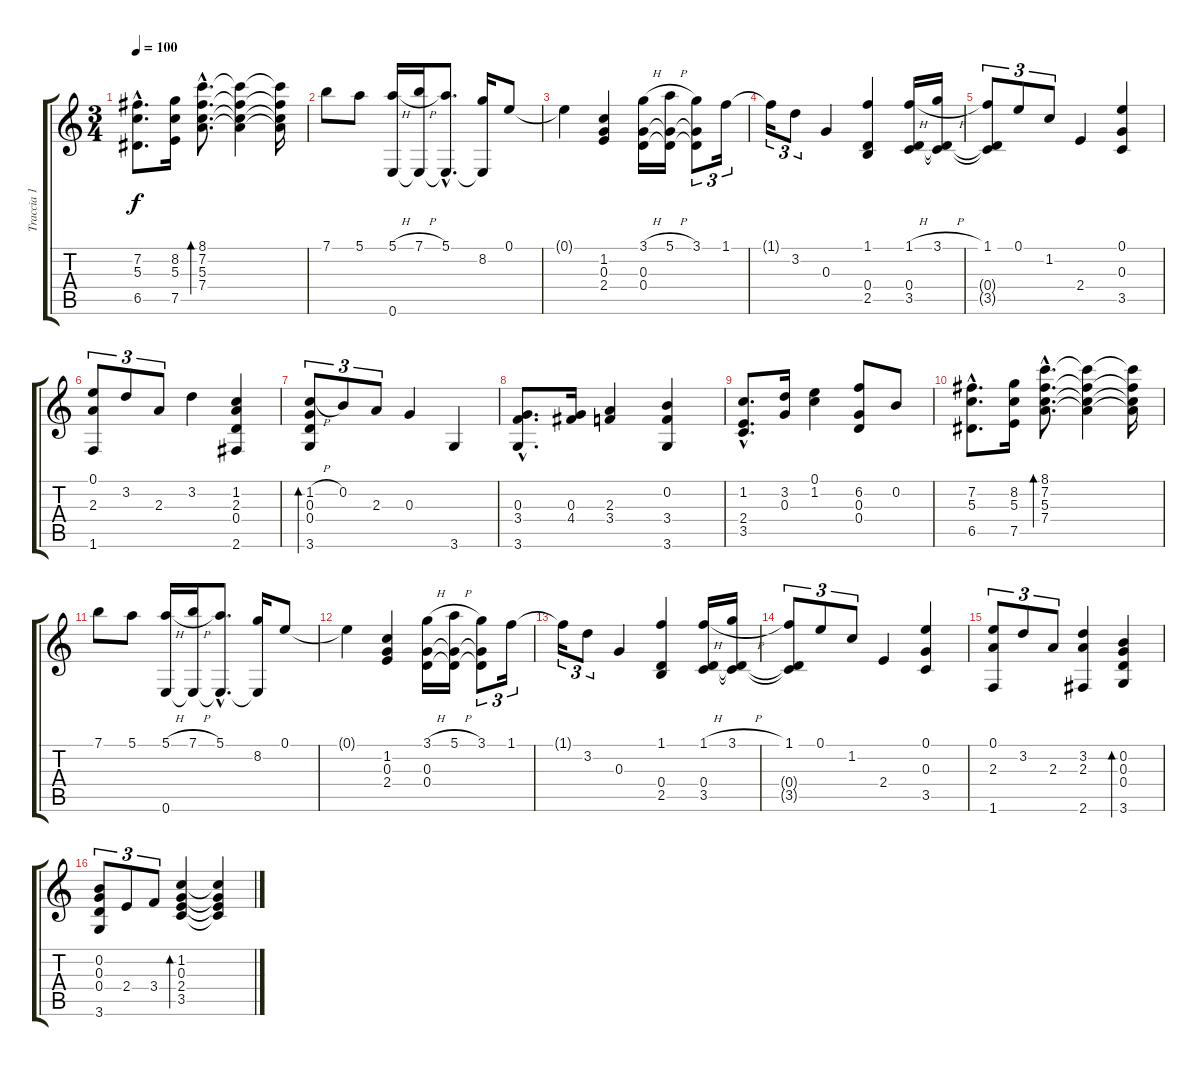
\track ("Traccia 1" "Traccia 1") {instrument acousticguitarnylon}
\staff {score tabs}
\tuning (E4 B3 G3 D3 A2 E2) {hide}
\ts (3 4)
\tempo 100
\clef g2
\ks c
(7.2 5.3{hac} 6.5{hac}).8{d dy f} (8.2 5.3 7.5).16 (8.1 7.2{hac} 5.3{hac} 7.4{hac}).8{d bd 480} (8.1{t} 7.2{t} 5.3{t} 7.4{t}).4 (8.1{t} 7.2{t} 5.3{t} 7.4{t}).16 |
7.1.8 5.1.8 (5.1{h} 0.6).16 (7.1{h} 0.6{t}).16 (5.1{hac} 0.6{hac t}).8{d} (8.2 0.6{t}).16 0.1.8 |
0.1{t}.4 (1.2 0.3 2.4).4 (3.1{h} 0.3 0.4).16 (5.1{h} 0.3{t} 0.4{t}).16 (3.1 0.3{t} 0.4{t}).8{tu (3 2)} 1.1.16{tu (3 2)} |
1.1{t}.16{tu (3 2)} 3.2.8{tu (3 2)} 0.3.4 (1.1 0.4 2.5).4 (1.1{h} 0.4 3.5).16 (3.1{h} 0.4{t} 3.5{t}).16 |
(1.1 0.4{t} 3.5{t}).8{tu (3 2)} 0.1.8{tu (3 2)} 1.2.8{tu (3 2)} 2.4.4 (0.1 0.3 3.5).4 |
(0.1 2.3 1.6).8{tu (3 2)} 3.2.8{tu (3 2)} 2.3.8{tu (3 2)} 3.2.4 (1.2 2.3 0.4 2.6).4 |
(1.2{h} 0.3 0.4 3.6).8{tu (3 2) bd 480} 0.2.8{tu (3 2)} 2.3.8{tu (3 2)} 0.3.4 3.6.4 |
(0.3{hac} 3.4{hac} 3.6{hac}).8{d} (0.3 4.4).16 (2.3 3.4).4 (0.2 3.4 3.6).4 |
(1.2{hac} 2.4{hac} 3.5{hac}).8{d} (3.2 0.3).16 (0.1 1.2).4 (6.2 0.3 0.4).8 0.2.8 |
(7.2 5.3{hac} 6.5{hac}).8{d} (8.2 5.3 7.5).16 (8.1 7.2{hac} 5.3{hac} 7.4{hac}).8{d bd 480} (8.1{t} 7.2{t} 5.3{t} 7.4{t}).4 (8.1{t} 7.2{t} 5.3{t} 7.4{t}).16 |
7.1.8 5.1.8 (5.1{h} 0.6).16 (7.1{h} 0.6{t}).16 (5.1{hac} 0.6{hac t}).8{d} (8.2 0.6{t}).16 0.1.8 |
0.1{t}.4 (1.2 0.3 2.4).4 (3.1{h} 0.3 0.4).16 (5.1{h} 0.3{t} 0.4{t}).16 (3.1 0.3{t} 0.4{t}).8{tu (3 2)} 1.1.16{tu (3 2)} |
1.1{t}.16{tu (3 2)} 3.2.8{tu (3 2)} 0.3.4 (1.1 0.4 2.5).4 (1.1{h} 0.4 3.5).16 (3.1{h} 0.4{t} 3.5{t}).16 |
(1.1 0.4{t} 3.5{t}).8{tu (3 2)} 0.1.8{tu (3 2)} 1.2.8{tu (3 2)} 2.4.4 (0.1 0.3 3.5).4 |
(0.1 2.3 1.6).8{tu (3 2)} 3.2.8{tu (3 2)} 2.3.8{tu (3 2)} (3.2 2.3 2.6).4 (0.2 0.3 0.4 3.6).4{bd 480} |
(0.2 0.3 0.4 3.6).8{tu (3 2)} 2.4.8{tu (3 2)} 3.4.8{tu (3 2)} (1.2 0.3 2.4 3.5).4{bd 480} (1.2{t} 0.3{t} 2.4{t} 3.5{t}).4
